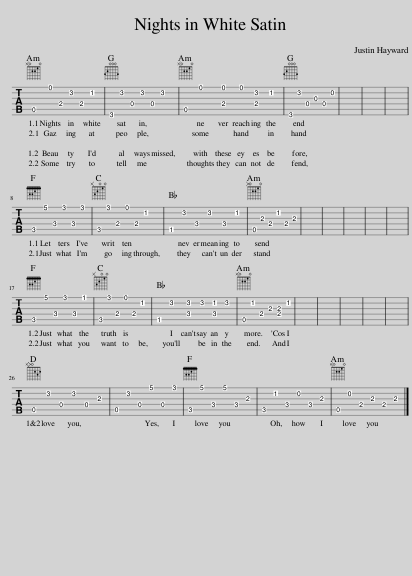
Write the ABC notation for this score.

X:1
L:1/8
M:3/4
I:linebreak $
K:C
V:1 tab stafflines=6 strings="E2,A2,D3,G3,B3,E4 nostems"
V:1
 !5!A,, !1!E !4!E, !2!D !4!E, !2!C | !6!G,, !2!D !4!D, !2!D !4!D, !2!D | !5!A,, !1!E [!4!E,!1!E] !1!E [!4!E,!2!D] !2!C | !6!G,, !2!D !4!D, !3!G, !4!D, !2!B, | x6 | %5
 x6 | x6 |$ !5!C, !1!A !4!F, !1!G !4!F, !1!G | !5!C, !1!G !4!E, !1!E !4!E, !2!C | !5!_B,, !2!D !4!F, !2!D !4!F, !2!C | %10
 !5!A,, !3!A, !4!E, !2!C !4!E, !3!A, | x6 | x6 | x6 | x6 | %15
 x6 |$ !5!C, !1!A !4!F, !1!G !4!F, !1!F | !5!C, !1!G !4!E, !1!E !4!E, !2!C | !5!_B,, !2!D [!4!F,!2!D] !2!D [!4!F,!2!C] !2!D | !5!A,, !2!C !4!E, !3!A, [!4!E,!3!A,] !2!C | %20
 x6 | x6 | x6 | x6 | x6 |$ %25
 !5!A,, !2!D !4!D, !2!D !4!D, !3!A, | !5!A,, !2!D !4!D, !1!A !4!D, !1!G | !5!C, !1!A !4!F, !1!A !4!F, !3!A, | !5!C, !2!C !4!F, !2!B, !4!F, !3!A, | !5!A,, !2!B, !4!E, !3!A, !4!E, !3!A, |] %30
